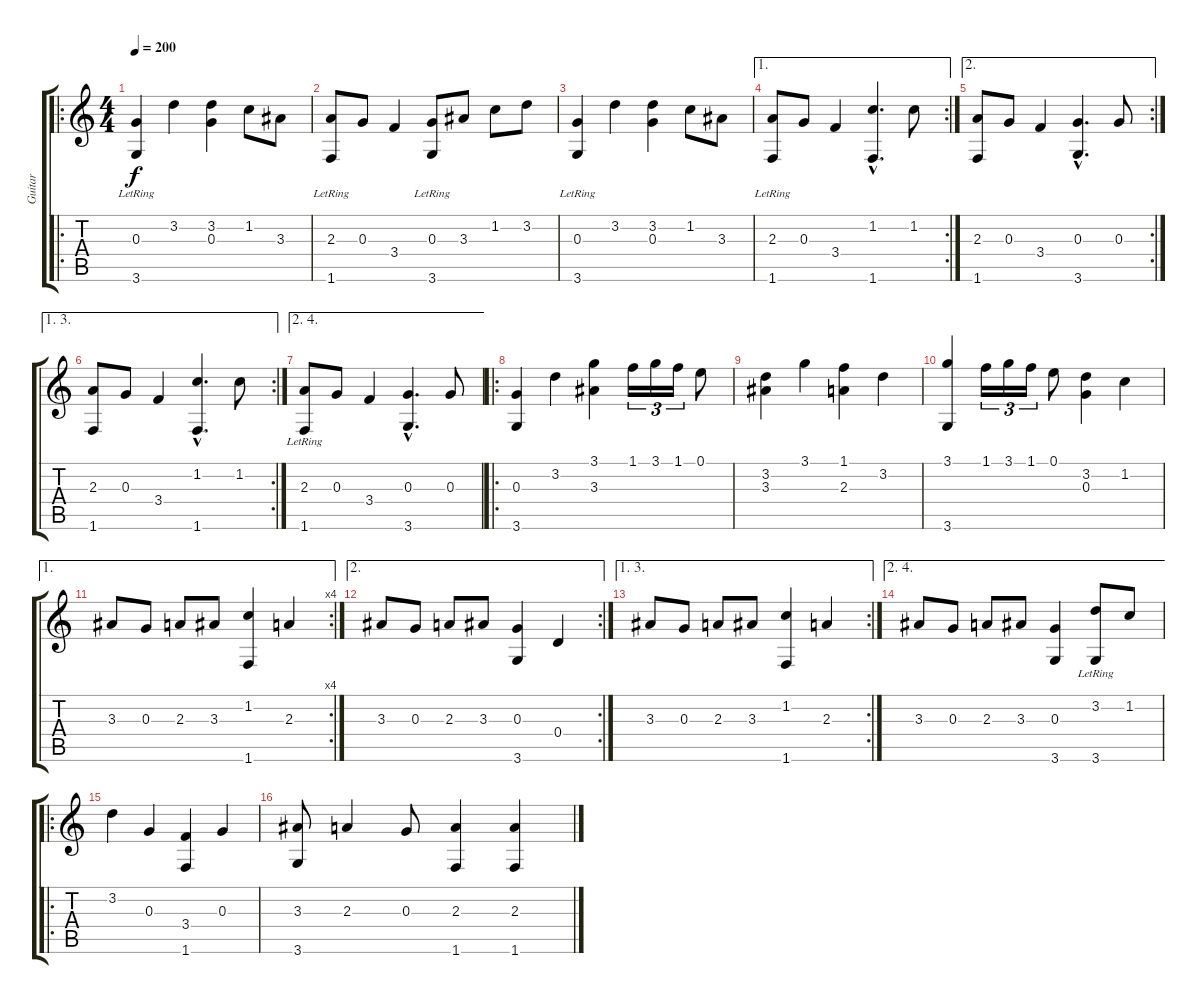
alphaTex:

\track ("Guitar" "Guitar") {instrument acousticguitarsteel}
\staff {score tabs}
\tuning (E4 B3 G3 D3 A2 E2) {hide}
\ro
\ts (4 4)
\tempo 200
\clef g2
\ks c
(0.3 3.6{lr}).4{dy f instrument acousticguitarsteel} 3.2.4 (3.2 0.3).4 1.2.8 3.3.8 |
(2.3 1.6{lr}).8 0.3.8 3.4.4 (0.3 3.6{lr}).8 3.3.8 1.2.8 3.2.8 |
(0.3 3.6{lr}).4 3.2.4 (3.2 0.3).4 1.2.8 3.3.8 |
\ae 1
\rc 2
(2.3 1.6{lr}).8 0.3.8 3.4.4 (1.2{hac} 1.6{hac}).4{d} 1.2.8 |
\ae 2
\rc 2
(2.3 1.6).8 0.3.8 3.4.4 (0.3{hac} 3.6{hac}).4{d} 0.3.8 |
\ae (1 3)
\rc 2
(2.3 1.6).8 0.3.8 3.4.4 (1.2{hac} 1.6{hac}).4{d} 1.2.8 |
\ae (2 4)
(2.3 1.6{lr}).8 0.3.8 3.4.4 (0.3{hac} 3.6{hac}).4{d} 0.3.8 |
\ro
(0.3 3.6).4 3.2.4 (3.1 3.3).4 1.1.16{tu (3 2)} 3.1.16{tu (3 2)} 1.1.16{tu (3 2)} 0.1.8 |
(3.2 3.3).4 3.1.4 (1.1 2.3).4 3.2.4 |
(3.1 3.6).4 1.1.16{tu (3 2)} 3.1.16{tu (3 2)} 1.1.16{tu (3 2)} 0.1.8 (3.2 0.3).4 1.2.4 |
\ae 1
\rc 4
3.3.8 0.3.8 2.3.8 3.3.8 (1.2 1.6).4 2.3.4 |
\ae 2
\rc 2
3.3.8 0.3.8 2.3.8 3.3.8 (0.3 3.6).4 0.4.4 |
\ae (1 3)
\rc 2
3.3.8 0.3.8 2.3.8 3.3.8 (1.2 1.6).4 2.3.4 |
\ae (2 4)
3.3.8 0.3.8 2.3.8 3.3.8 (0.3 3.6).4 (3.2 3.6{lr}).8 1.2.8 |
\ro
3.2.4 0.3.4 (3.4 1.6).4 0.3.4 |
(3.3 3.6).8 2.3.4 0.3.8 (2.3 1.6).4 (2.3 1.6).4
